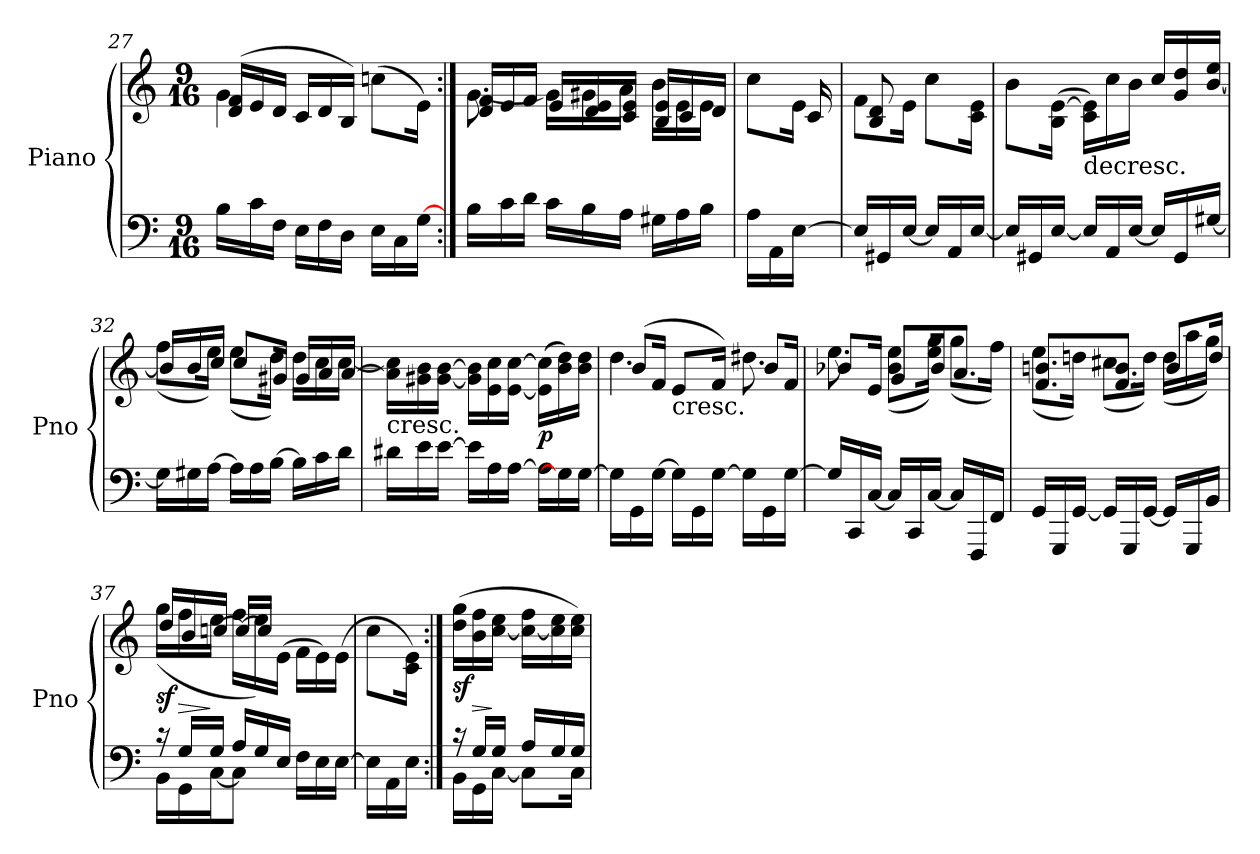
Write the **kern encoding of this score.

**kern	**kern	**dynam
*part1	*part1	*part1
*staff2	*staff1	*staff1/2
*I"Piano	*	*
*I'Pno	*	*
*clefF4	*clefG2	*
*k[]	*k[]	*
*M9/16	*M9/16	*
=27	=27	=27
*	*^	*
*	*	*^	*
16B\LL	2ryy	4g\	(>16d/ 16f/LL	.
16c\	.	.	16e/	.
16F\JJ	.	.	16d/JJ	.
16E\LL	.	.	16c/LL	.
16F\	.	8ryy	16d/	.
16D\JJ	.	.	16B/JJ)	.
16E\LL	.	(<8ccn\L	8.ryy	.
16C\	.	.	.	.
[16G\JJ	16ryy	16e\Jk)	.	.
=28:|!	=28:|!	=28:|!	=28:|!	=28:|!
16B\LL	2ryy	[8.g\	16d/ 16f/LL	.
16c\	.	.	16e/	.
16d\JJ	.	.	16f/JJ	.
16c\LL	.	16g\LL]	16e/LL	.
16B\	.	16g#X\	16d/ 16e/	.
16A\JJ	.	16a\JJ	16c/ 16e/JJ	.
16G#X\LL	.	16b\LL	16B/ 16e/LL	.
16A\	.	16e\	16c/	.
16B\JJ	16ryy	16e\JJ	16d/JJ	.
=29	=29	=29	=29	=29
16A\LL	8.ryy	8cc\L	8ryy	.
16AA\	.	.	.	.
[16E\JJ	.	16e\Jk	16c/	.
!!LO:PB:g=z	!!	!!
=30	=30	=30	=30	=30
16E/LL]	4.ryy	8f\L	8B/ 8d/	.
16GG#X/	.	.	.	.
[16E/JJ	.	16e\Jk	8.ryy	.
16E/LL]	.	8cc\L	.	.
16AA/	.	.	.	.
[16E/JJ	.	16c\ 16e\Jk	16ryy	.
*	*	*v	*v	*
=31	=31	=31	=31
16E/LL]	2ryy	8b\L	.
16GG#X/	.	.	.
[16E/JJ	.	(<16B\ [16e\Jk	.
!	!	!LO:TX:b:t=decresc.	!
16E/LL]	.	16c\ 16e\]LL)	.
16AA/	.	16cc\	.
[16E/JJ	.	16b\JJ	.
16E/LL]	.	16cc/LL	.
16GG#/	.	16g/ 16dd/	.
[16G#X/JJ	16ryy	[16b/ 16ee/JJ	.
=32	=32	=32	=32
*	*	*^	*
16G#\LL]	2ryy	(<8ff\L	16b/LL]	.
16G#X\	.	.	16b/	.
[16A\JJ	.	16ee\Jk)	16cc/JJ	.
16A\LL]	.	(<8ee\L	8cc/L	.
16A\	.	.	.	.
[16B\JJ	.	16dd\Jk)	16g#X/Jk	.
16B\LL]	.	16dd\LL	16g#/LL	.
16c\	.	16cc\	16a/	.
16d\JJ	16ryy	[16cc\JJ	[16a/JJ	.
=33	=33	=33	=33	=33
!	!LO:TX:b:t=cresc.	!	!	!
*	*	*v	*v	*
16d#X\LL	2ryy	16a\] 16cc\]LL	.
16e\	.	16g#X\ 16b\	.
[16e\JJ	.	[16g#\ [16b\JJ	.
16e\LL]	.	16g#\] 16b\]LL	.
16A\	.	16e\ 16cc\	.
[16A\JJ	.	[16e\ [16cc\JJ	.
!	!	!	!LO:DY:b
16A\LL]	.	(<16e\] 16cc\]LL	p
16Gn\]	.	16b\ 16dd\)	.
[16G\JJ	16ryy	16b\ 16dd\JJ	.
!!LO:LB:g=z
=34	=34	=34	=34
*	*	*^	*
16G\LL]	2ryy	4.dd\	(>8b/L	.
16GG\	.	.	.	.
[16G\JJ	.	.	16f/Jk	.
!	!	!	!LO:TX:b:t=cresc.	!
16G\LL]	.	.	8e/L	.
16GG\	.	.	.	.
[16G\JJ	.	.	16f/Jk)	.
16G\LL]	.	8.dd#X\	8b/L	.
16GG\	.	.	.	.
[16G\JJ	16ryy	.	16f/Jk	.
=35	=35	=35	=35	=35
16G/LL]	2ryy	8.ee\	8b-X/L	.
16CC/	.	.	.	.
[16C/JJ	.	.	16e/Jk	.
16C/LL]	.	(<8b-\ 8ee\L	8g/L	.
16CC/	.	.	.	.
[16C/JJ	.	16ee\ 16gg\Jk)	16b-/K	.
16C/LL]	.	(<8gg\L	8.a/J	.
16FFF/	.	.	.	.
16FF/JJ	16ryy	16ff\Jk)	.	.
=36	=36	=36	=36	=36
16GG/LL	2ryy	(<8ee\L	8.f/ 8.bn/L	.
16GGG/	.	.	.	.
[16GG/JJ	.	16ddn\Jk)	.	.
16GG/LL]	.	(<8cc#X\L	8.f/ 8.b/J	.
16GGG/	.	.	.	.
[16GG/JJ	.	16dd\Jk)	.	.
16GG/LL]	.	(<16dd\LL	8b/L	.
16GGG/	.	16aa\	.	.
16BB/JJ	16ryy	16gg\JJ)	16dd/Jk	.
=37	=37	=37	=37	=37
*^	*	*	*	*
!	!	!	!	!	!LO:DY:b
16r	16BB\LL	2ryy	(<16gg\LL	16dd/LL	sf
!	!	!	!	!	!LO:HP:b
16G/LL	16GG\	.	16ff\	16b/	>
16G/JJ	[16C\J	.	16ee\JJ	[16ccn/JJ	]
16A/LL	8C\J]	.	16ff\LL	16cc/LL_	.
16G/	.	.	16ee\)	16cc/JJ]	.
16E/JJ	16ryy	.	(<16e\JJ	16ryy	.
8.ryy	16F\LL	.	16f\LL	8.ryy	.
.	16E\	.	16e\)	.	.
.	[16E\JJ	16ryy	(<16e\JJ	.	.
*v	*v	*	*	*	*
*	*	*v	*v	*
!!LO:LB:g=z
=38	=38	=38	=38
16E\LL]	8.ryy	8cc\L	.
16AA\	.	.	.
16E\JJ	.	16c\ 16e\Jk)	.
=39:|!	=39:|!	=39:|!	=39:|!
*^	*	*	*
!	!	!	!	!LO:DY:b
16r	16BB\LL	4.ryy	(<16dd\ 16gg\LL	sf
!	!	!	!	!LO:HP:b
16G/LL	16GG\	.	16b\ 16ff\	>
16G/JJ	[16C\JJ	.	[16cc\ 16ee\JJ	]
16A/LL	8C\L]	.	16cc\_ 16ff\LL	.
16G/	.	.	16cc\] 16ee\	.
16G/JJ	16C\Jk	.	16cc\ 16ee\JJ)	.
*v	*v	*	*	*
*	*v	*v	*
=	=	=
*-	*-	*-
